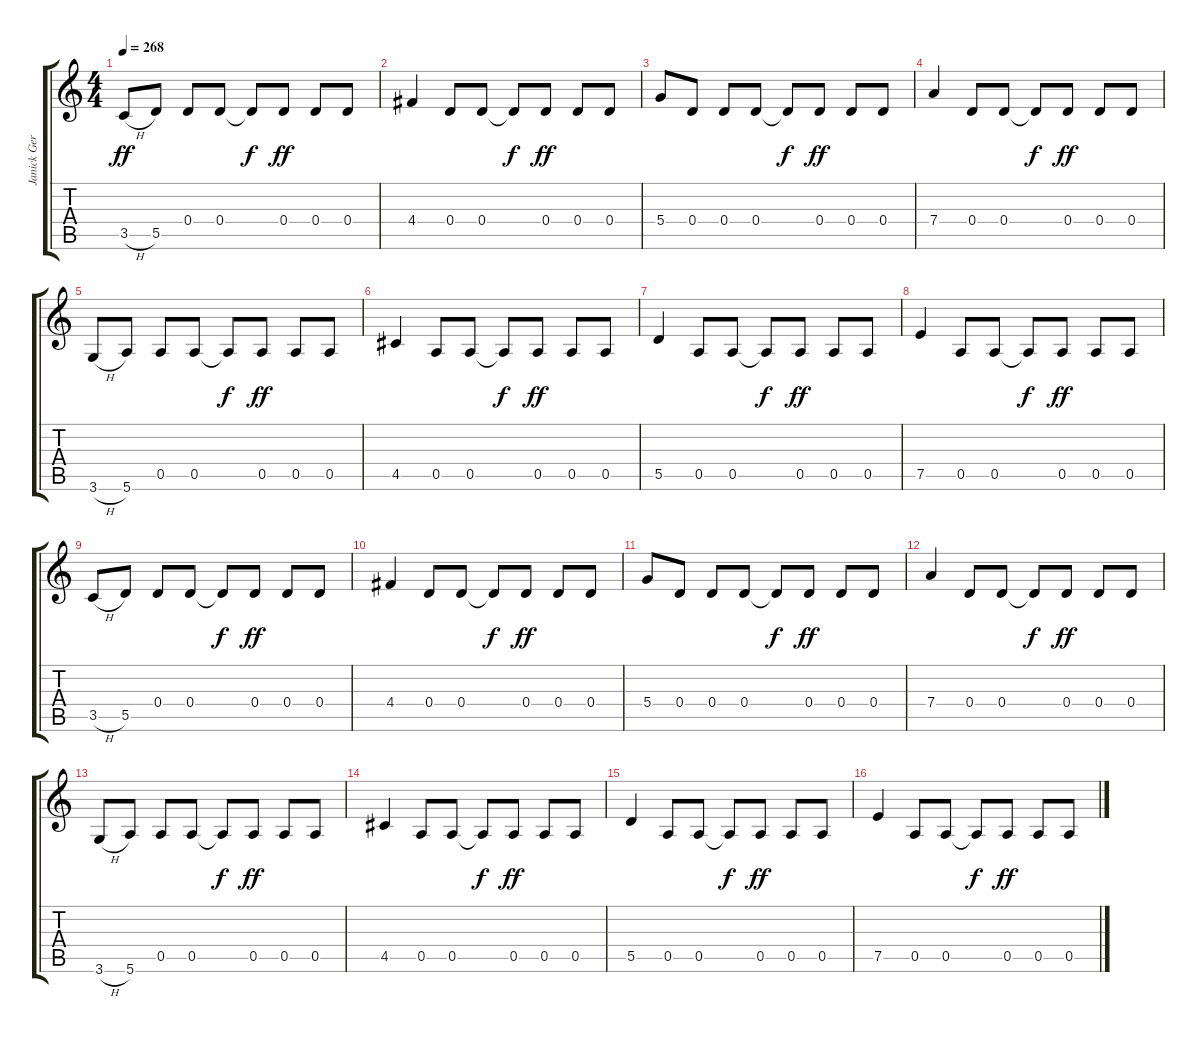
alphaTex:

\track ("Janick Gers" "Janick Ger") {instrument overdrivenguitar}
\staff {score tabs}
\tuning (E4 B3 G3 D3 A2 E2) {hide}
\ts (4 4)
\tempo 268
\clef g2
\ks c
3.5{h}.8{dy ff} 5.5.8 0.4.8 0.4.8 0.4{t}.8{dy f} 0.4.8{dy ff} 0.4.8 0.4.8 |
4.4.4 0.4.8 0.4.8 0.4{t}.8{dy f} 0.4.8{dy ff} 0.4.8 0.4.8 |
5.4.8 0.4.8 0.4.8 0.4.8 0.4{t}.8{dy f} 0.4.8{dy ff} 0.4.8 0.4.8 |
7.4.4 0.4.8 0.4.8 0.4{t}.8{dy f} 0.4.8{dy ff} 0.4.8 0.4.8 |
3.6{h}.8 5.6.8 0.5.8 0.5.8 0.5{t}.8{dy f} 0.5.8{dy ff} 0.5.8 0.5.8 |
4.5.4 0.5.8 0.5.8 0.5{t}.8{dy f} 0.5.8{dy ff} 0.5.8 0.5.8 |
5.5.4 0.5.8 0.5.8 0.5{t}.8{dy f} 0.5.8{dy ff} 0.5.8 0.5.8 |
7.5.4 0.5.8 0.5.8 0.5{t}.8{dy f} 0.5.8{dy ff} 0.5.8 0.5.8 |
3.5{h}.8 5.5.8 0.4.8 0.4.8 0.4{t}.8{dy f} 0.4.8{dy ff} 0.4.8 0.4.8 |
4.4.4 0.4.8 0.4.8 0.4{t}.8{dy f} 0.4.8{dy ff} 0.4.8 0.4.8 |
5.4.8 0.4.8 0.4.8 0.4.8 0.4{t}.8{dy f} 0.4.8{dy ff} 0.4.8 0.4.8 |
7.4.4 0.4.8 0.4.8 0.4{t}.8{dy f} 0.4.8{dy ff} 0.4.8 0.4.8 |
3.6{h}.8 5.6.8 0.5.8 0.5.8 0.5{t}.8{dy f} 0.5.8{dy ff} 0.5.8 0.5.8 |
4.5.4 0.5.8 0.5.8 0.5{t}.8{dy f} 0.5.8{dy ff} 0.5.8 0.5.8 |
5.5.4 0.5.8 0.5.8 0.5{t}.8{dy f} 0.5.8{dy ff} 0.5.8 0.5.8 |
7.5.4 0.5.8 0.5.8 0.5{t}.8{dy f} 0.5.8{dy ff} 0.5.8 0.5.8
